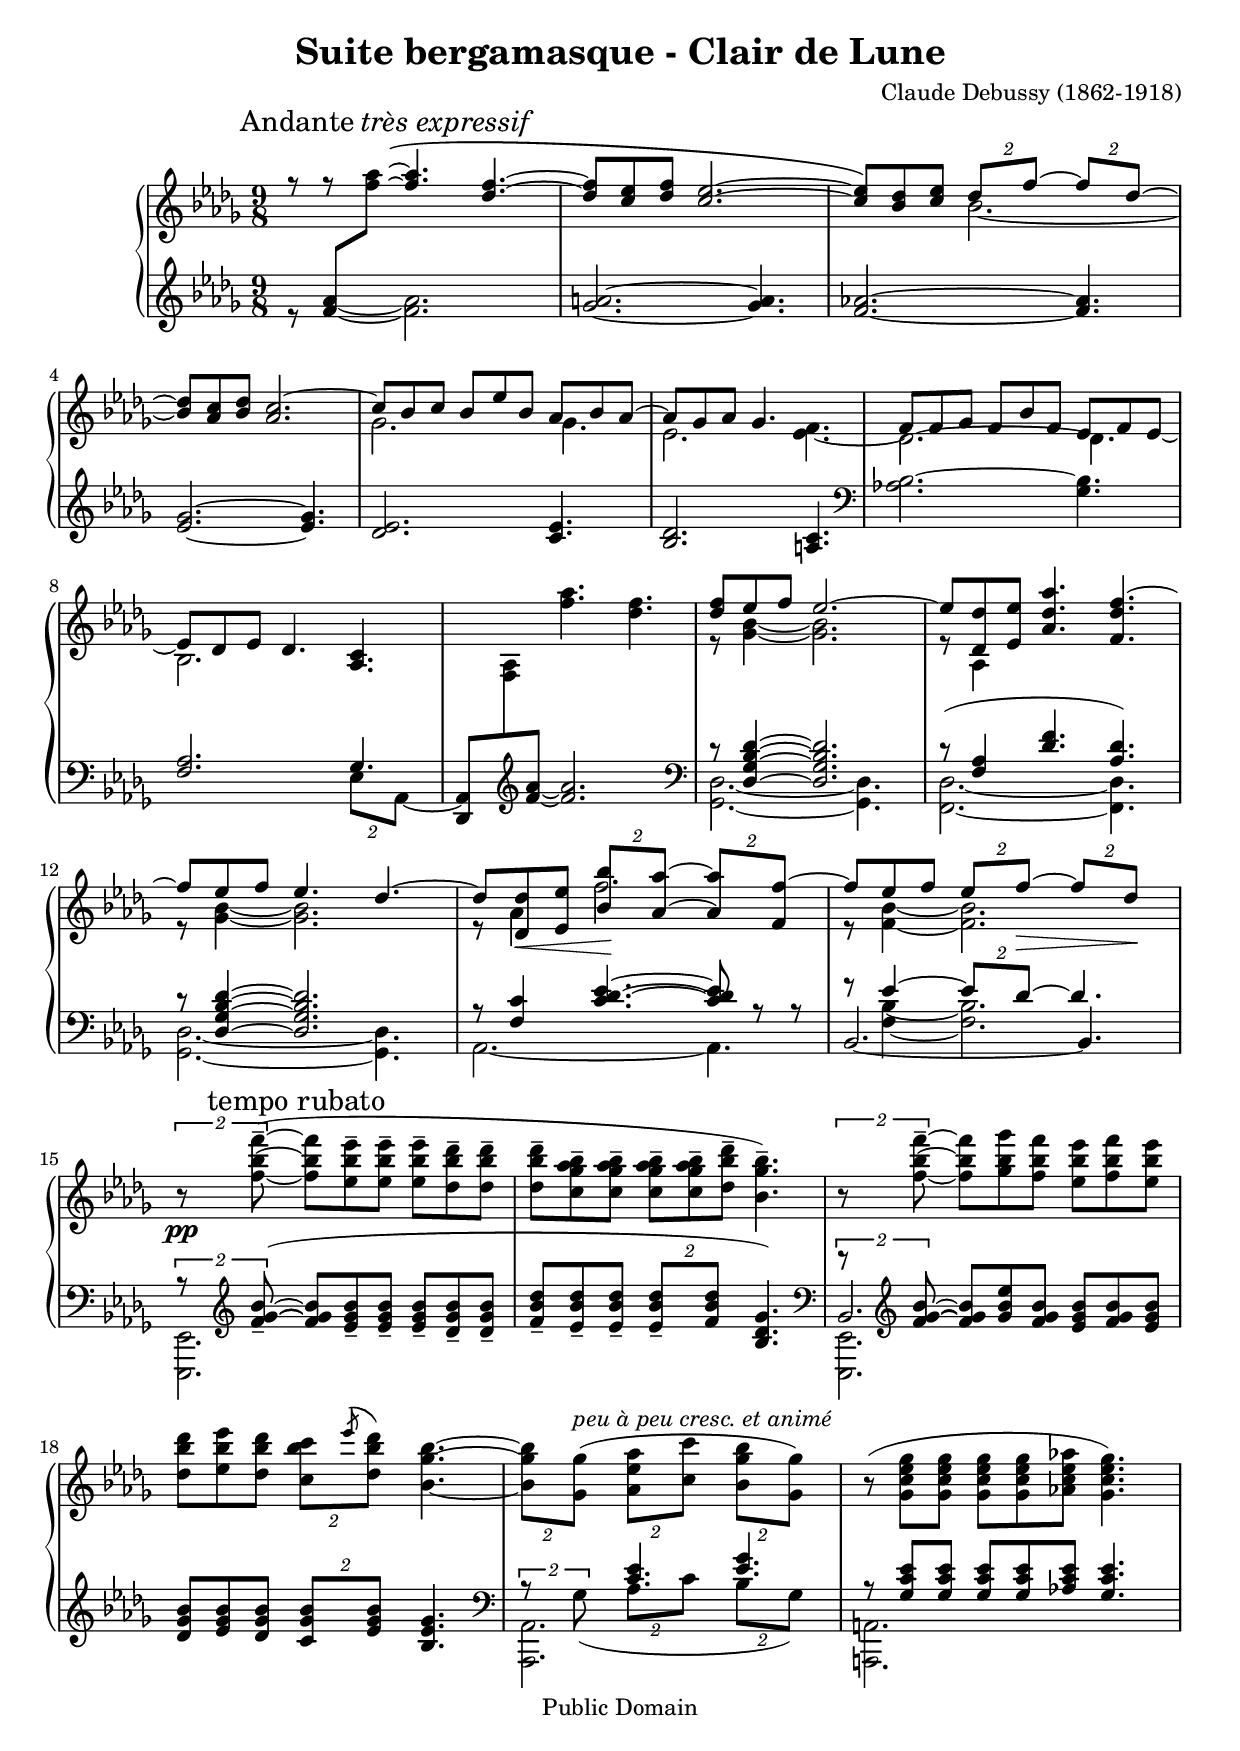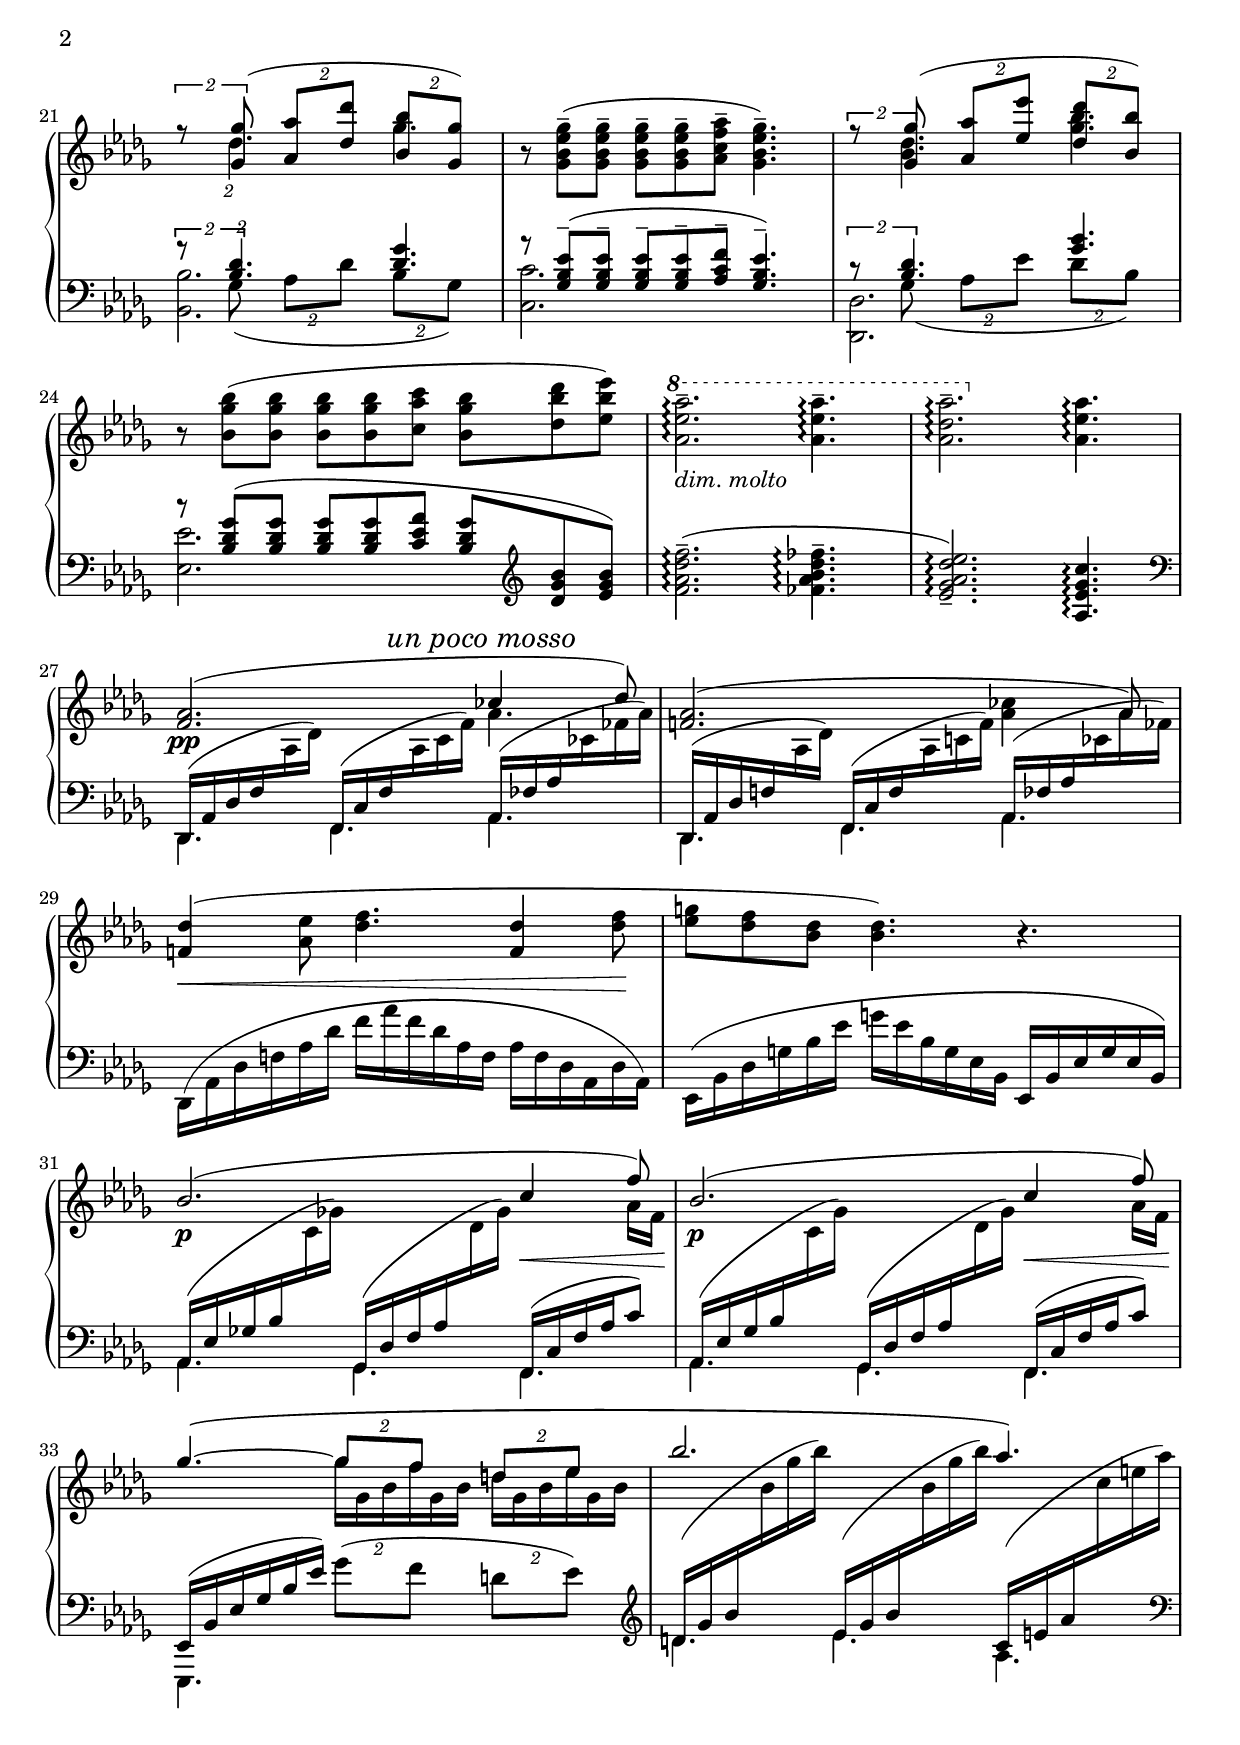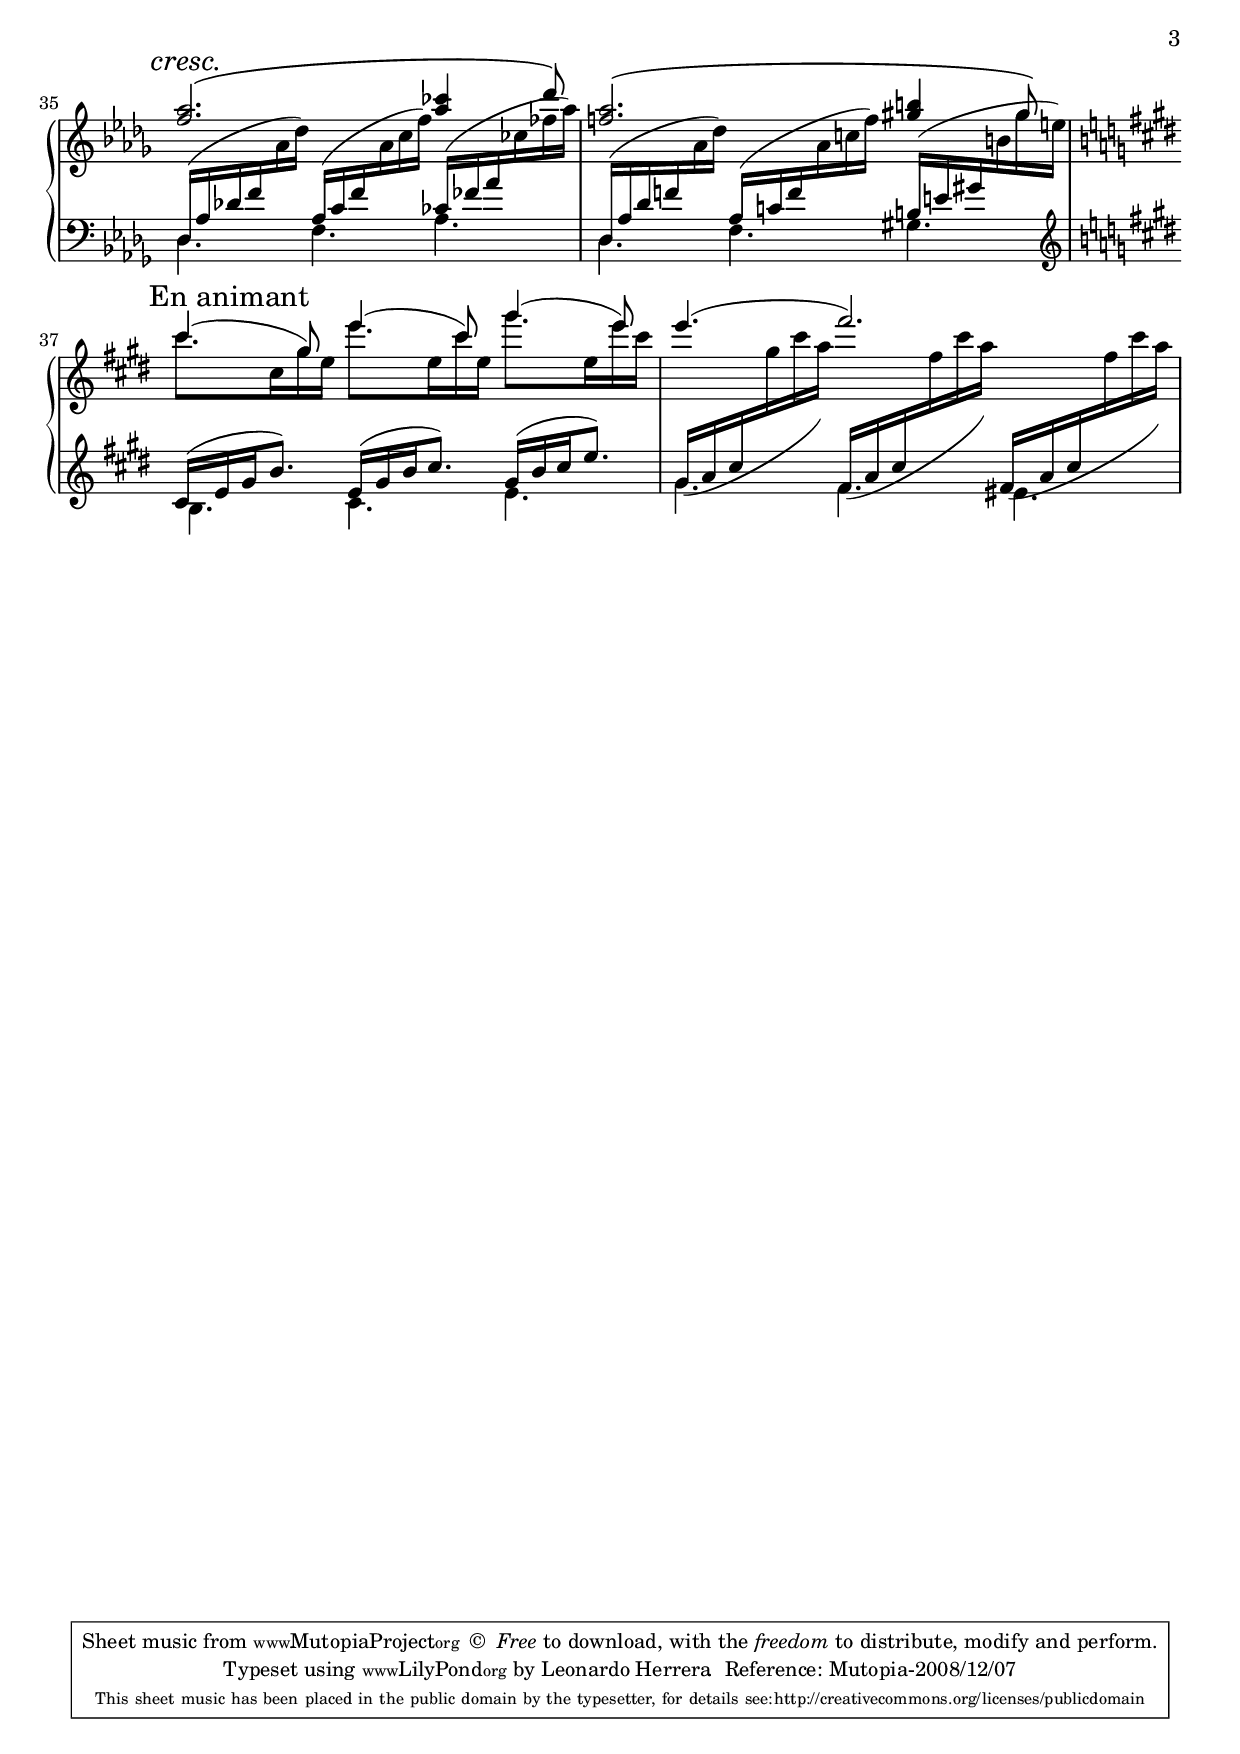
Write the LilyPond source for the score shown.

\header{
   composer          = "Claude Debussy (1862-1918)"
   title             = "Suite bergamasque - Clair de Lune"
   opus              = ""
   date		     = "1903"
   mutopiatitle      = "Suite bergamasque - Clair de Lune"
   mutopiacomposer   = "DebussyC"
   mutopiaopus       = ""
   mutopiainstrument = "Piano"
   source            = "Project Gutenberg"
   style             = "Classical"
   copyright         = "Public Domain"
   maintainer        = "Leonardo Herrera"
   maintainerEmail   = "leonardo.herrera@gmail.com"
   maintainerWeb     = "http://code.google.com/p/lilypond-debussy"
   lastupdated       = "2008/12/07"
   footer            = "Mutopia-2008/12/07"
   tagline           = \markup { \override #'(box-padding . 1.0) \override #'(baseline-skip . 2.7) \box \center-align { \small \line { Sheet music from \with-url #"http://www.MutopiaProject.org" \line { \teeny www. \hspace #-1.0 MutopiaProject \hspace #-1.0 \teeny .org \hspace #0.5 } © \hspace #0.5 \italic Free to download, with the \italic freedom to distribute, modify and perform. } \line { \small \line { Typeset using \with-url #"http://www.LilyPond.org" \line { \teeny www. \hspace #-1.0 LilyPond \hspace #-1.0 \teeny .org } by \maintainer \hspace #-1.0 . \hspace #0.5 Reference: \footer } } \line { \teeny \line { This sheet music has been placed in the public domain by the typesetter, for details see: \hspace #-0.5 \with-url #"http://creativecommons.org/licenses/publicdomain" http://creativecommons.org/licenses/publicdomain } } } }
}

\version "2.10.33"

blanknotes = { \override NoteHead  #'transparent = ##t
	       \override Stem  #'transparent = ##t }
unblanknotes = { \revert NoteHead #'transparent
		 \revert Stem #'transparent }

mBreak = { \break } 

stemExtend = \once \override Stem #'length = #22
noFlag = \once \override Stem #'flag-style = #'no-flag

upper = \relative c'' {
	\clef treble
	\key des \major
	\time 9/8
	\override Staff.NoteCollision #'merge-differently-dotted = ##t
	
	\override Score.RehearsalMark #'Y-offset = #0.1
	\mark \markup { \upright Andante \italic "très expressif" }
	
	<<
		{ 
			% 1
			r8 r8 \blanknotes <f aes>8\(  ~ \unblanknotes <f aes>4. <des f>4. ~
			% 2
			<des f>8[<c ees>8 <des f>8] <c ees>2. ~
			% 3
			<c ees>8 \) <bes des>8 <c ees>8 \times 3/2{des8[f] ~ } \times 3/2{f8[des] ~ }

\mBreak
			
			% 4
			<bes des>8 <aes c>8 <bes des>8 <aes c>2. ~ 
		}
		\\
		{
			% 1
			s2. s4.
			% 2
			s2. s4.
			% 3
			s4. bes2. ~ 
			% 4
			\blanknotes <bes des>8 \unblanknotes
		}
	>>
	
	% 5
	
	<<
		
		{ 
			c8 [bes8 c8] bes8[ees8 bes8] aes8[bes8 aes8] ~ 
			
			% 6
			aes8 [ges aes] ges4. s4.

			% 7
			\stemDown \slurDown des2. ~ des4. 

\mBreak
			
			% 8
			bes2.
		
		}
		\\
		{
			ges'2. ges4.
			
			% 6 
			ees2. <ees f>4. ~
			
			% 7
			\stemUp f8[f ges] f8[bes f] ees8[f ees] ~ 

			% 8
			ees8 [des ees] des4. <aes c>4. 
			
		} 
	>>

	% 9
	\blanknotes  s8 s8 s8 \unblanknotes <f'' aes>4. <des f>4. ~ 
	
	% 10
	<<
		{<des f>8 ees f ees2. ~}
		\\
		{r8 <ges, bes>4 ~ <ges bes>2. }
	>>
	
	% 11
	<<
		{ ees'8 <des des,> <ees ees,> <aes, des aes'>4. <f des' f>4. ~ }
		\\
		{r8 aes,4 }
	>>

\mBreak

	% 12
	<<
		{f''8 ees f ees4. des4. ~ }
		\\
		{r8 <ges, bes>4 ~ <ges bes>2. }
	>>
	
	% 13
	<<
		{ des'8 <des des,>8 \< <ees ees,>8 \times 3/2{<bes bes'>8 \! <aes aes'>8 ~ }  \times 3/2{ <aes aes'>8 <f f'>8 ~ } }
		\\
		{r8 aes4 f'2.}
	>>
	
	% 14
	<<
		{ f8 ees8 f8 \times 3/2{ees8 f \> ~ } \times 3/2{f des \!}  }
		\\
		{r8 <f, bes>4 ~ <f bes>2.}
	>>

\mBreak

	%15
	{ \tupletUp \times 3/2{r8\pp <f' bes f'-->8 ~ ( }  <f bes f'>8 [<ees bes' ees-->8  <ees bes' ees-->8] <ees bes' ees-->8 [<des bes' des-->8 <des bes' des-->8] }
	
	%16
	<des bes' des>8--  <c ges' aes bes>-- <c ges' aes bes>-- <c ges' aes bes>-- <c ges' aes bes>-- <des bes' des>8-- <bes ges' bes>4.-- )
	
	% 17
	\tupletUp \times 3/2 { r8 <f' bes f'>-- ~ } <f bes f'> <ges bes ges'> <f bes f'> <ees bes' ees> <f bes f'> <ees bes' ees>

\mBreak


	% 18
	<des bes' des>8 <ees bes' ees> <des bes' des> 
	
	\tupletDown \times 3/2 { <c bes' c> [ \acciaccatura { \slurUp ees'8 \slurNeutral } <des, bes' des> ] } <bes ges' bes>4. ~
	
	% 19
	\times 3/2 {<bes ges' bes>8 <ges ges'> ^\markup { \italic "peu à peu cresc. et animé" } (  } 
	\times 3/2 {<aes ees' aes> <c c'>}
	\times 3/2 {<bes ges' bes> <ges ges'> )}
	
	% 20
	r8 ( <ges c ees ges> <ges c ees ges> 
	<ges c ees ges> <ges c ees ges> <aes c ees aes> <ges c ees ges>4. )

\mBreak


	% 21
	<<
		{ \times 3/2 {r8 <ges ges'> ( } \times 3/2{<aes aes'> <des des'>} \times 3/2{<bes bes'> <ges ges'> )} }
		\\
		{ \times 3/2 {s8 des'4.} ges }
	>>
	
	% 22
	r8 <ges, bes ees ges>-- (<ges bes ees ges>-- <ges bes ees ges>-- <ges bes ees ges>-- <aes c f aes>-- <ges bes ees ges>4.-- )
	
	% 23
	<<
		{
			\stemDown
			\tupletUp
			\times 3/2{ r8 <bes des>4. } 
			<ges' bes>4.
		}
		\\
		{
			\stemUp 
			\slurUp 
			\tupletUp
			s8 s16 <ges, ges'>8 ( s16
			\times 3/2{ <aes aes'>8 <ees' ees'> } 
			\times 3/2{ <des des'> <bes bes'> ) }
		}
	>>

\mBreak


	% 24
	r8 <bes ges' bes> ( <bes ges' bes> 
	<bes ges' bes> <bes ges' bes> <c aes' c>
	<bes ges' bes> <des bes' des> <ees bes' ees> )
	
	% 25
	#(set-octavation 1)
       \set Staff.ottavation = #"8"
	<aes ees' aes>2.\arpeggio-- _\markup { \italic "dim. molto" } <aes ees' aes>4.\arpeggio--
	
	% 26
	<aes des aes'>2.\arpeggio-- 
	#(set-octavation 0)
	<aes, ees' aes>4.\arpeggio
	
\mBreak

	% 27
	<<
		{ <f aes>2.\pp ( ces'4 des8 ) }
		\\
		{ s2.\mark \markup { \italic "un poco mosso" }  aes4. }
	>>
	
	% 28
	 <f aes>2. ( <aes ces>4 aes8 )

\mBreak

	% 29
	<f des'>4 \< ( <aes ees'>8 <des f>4. <des f,>4 <des f>8 \!
	
	% 30
	<ees g>8 <des f> <des bes> <des bes>4. ) r4.
	
\mBreak

	% 31
	<<
		{ bes2.\p ( c4 f8 ) }
		\\
		{ s2. s4 \< aes,16 f \! }
	>>

	% 32
	<<
		{ bes2.\p ( c4 f8 ) }
		\\
		{ s2. s4 \< aes,16 f \! }
	>>

	% 33
	<<
		{
			ges'4. ~ \( \times 3/2 {ges8 f} \times 3/2{d ees} 
			
			% 34
			
			bes'2. aes4. \)
		}
		\\
		{
			s4. 
			ges16 ges, bes f' ges, bes
			
			d ges, bes ees ges, bes
		}
	>>

\mBreak

	% 35
	\stemUp \phrasingSlurUp
	\mark \markup{ \italic "cresc." } <f' aes>2. \(   <aes ces>4 \stemUp des8 \)
	
	% 36
	<f, aes>2. \( <gis b>4 gis8 \)
	
	\key e \major

\mBreak
	% 37
	<<
		{
		\stemUp \slurUp
		\override Score.RehearsalMark #'Y-offset = #0.2
		\mark \markup { "En animant" }
		cis4 ( gis8 ) 
		e'4 ( cis 8 ) 
		gis'4 ( e8 )
		}
		\\
		{
		cis8. [ cis,16 gis' e ]
		e'8. [ e,16 cis' e, ]
		gis'8. [ e,16 e' cis ]
		}
	>>
	
	% 38
	\stemUp \slurUp
	e4. ( fis2. )
}

lower = \relative c' {
	\key des \major
	\time 9/8
	\override Staff.NoteCollision #'merge-differently-dotted = ##t

	% 1
	<<
		{ s8  <f aes>8 \change Staff = upper \relative c''{ \stemDown <f aes>8 } }
		\\
		% trick to make legatto...
		{ r8 \blanknotes <f aes>4 ~ \unblanknotes <f aes>2. }
	>>
	
	% 2
	<ges a>2. ~ <ges a>4.
	
	% 3
	<f aes>2. ~ <f aes>4.
	
	% 4
	<ees ges>2. ~ <ees ges>4.
	
	% 5
	<des ees>2. <c ees>4.
	
	% 6
	<bes des>2. <a c>4.
	\clef bass 
	
	% 7
	<aes bes>2. ~ <ges bes>4.
	
	% 8
	<<
		{
			<f aes>2. ges4.
			
			% 9
			s2. s4.
		}
		\\
		{ 
			s2. \times 3/2 { ees8[aes,] ~ } |
			
			% 9
			\stemUp <aes des,>8 
			\change Staff=upper \stemDown <aes' f>8 
			\change Staff = lower \clef treble \stemUp <f' aes> ~ <f aes>2. 
			\clef bass
		}
	>>

	
	% 10
	<<
		{ r8 <des, ges bes des>4 ~ <des ges bes des>2. }
		\\
		{ <ges, des'>2. ~ <ges des'>4. }
	>>
	
	% 11
	<<
		{r8 (<f' aes>4 <des' f>4. <aes des>4.) }
		\\
		{<des, f,>2. ~ <des f,>4.}
	>>
	
	% 12
	<<
		{ r8 <des ges bes des>4 ~ <des ges bes des>2.}
		\\
		{<ges, des'>2. ~ <ges des'>4.}
	>>
	
	% 13
	<<
		{ r8 <f' c'>4 <c' des ees>4. ~ <c des ees>8 r8 r8 }
		\\
		{aes,2. ~ aes4.}
	>>
	
	% 14
	
	<<
		{r8 ees''4 ~ \times 3/2{ees8 des ~ } des4.}
		\\
		{s8 <f, bes>4 ~ <f bes>2.}
		\\
		{\tieDown bes,2. ~ bes4.}
	>>
	
	% 15
	<<
		{
			\times 3/2{r8 \clef treble 
			<f'' ges bes>8_- ~ ( } \mark "tempo rubato" 
			
			<f ges bes>8 [
			<ees ges bes>8_- 
			<ees ges bes>8_-] 
			
			<ees ges bes>8_- [
			<des ges bes>_- 
			<des ges bes>_-] 
			
			% 16
			<f bes des>8_- 
			<ees bes' des>_- 
			<ees bes' des>_- \times 3/2{<ees bes' des>8_- <f bes des>} 
			<bes, des ges>4. ) \clef bass
		}
		\\
		{
			<ees,, ees,>2.
			
			% 16
			
			s2. s4.
		}
	>>
	
	% 17
	<<
		{\times 3/2{r8 \clef treble <f'' ges bes>8 ~} <f ges bes> <ges bes ees> <f ges bes> <ees ges bes> <f ges bes> <ees ges bes> }
		\\
		{<ees,, ees,>2. s4.}
		\\
		{bes'2. s4.}
	>>
	
	% 18
	\relative c' {<des ges bes>8 <ees ges bes> <des ges bes> \times 3/2 {<c ges' bes> <ees ges bes>} <bes ees ges>4. } \clef bass
	
	% 19
	<<
		{
			\stemDown
			\slurDown
			\tupletUp
			\times 3/2 {r8 ges' ( } 
			\tupletDown
			\times 3/2 {aes c}
			\times 3/2 {bes ges )}
		}
		\\
		{
			\stemUp s4. <c ees>4. <ees ges>4.
		}
		\\
		{
			\stemDown <aes,, aes,>2.
		}
	>>
	
	% 20
	<<
		{ 
			r8 <ges' c ees>8 <ges c ees>
			<ges c ees> <ges c ees> <aes c ees> <ges c ees>4.
		}
		\\
		{
			<a, a,>2. s4.
		}
	>>
	
	% 21
	<<
		{
			\times 3/2{s8 <bes' des>4.} s4.
		}
		\\
		{
			<bes bes,>2. \stemUp <des ges>4.
		}
		\\
		{
			\tupletUp \stemDown \slurDown \times 3/2 {r8 ges, ( } \tupletDown \times 3/2{aes des} \times 3/2{bes ges ) }
		}
	>>
	
	% 22
	<<
		{r8 <ges bes ees>-- (<ges bes ees>-- <ges bes ees>-- <ges bes ees>-- <aes c f>-- <ges bes ees>4.--) }
		\\
		{<c c,>2. s4.}
	>>

	% 23
	<<
		
		{
			\stemUp
			\tupletUp
			\times 3/2{ r8 <bes des>4. } 
			<ges' bes>4.
		}
		\\
		{
			\stemDown \slurDown \tupletDown 
			s8 s16 ges,8 ( s16
			\times 3/2{ aes8 ees' } 
			\times 3/2{ des bes ) }
		}
		\\
		{\stemDown <des, des,>2. s4}
	>>
	
	% 24
	<<
		{
			r8 <bes' des ges> ( <bes des ges> 
			<bes des ges> <bes des ges> <c ees aes>
			<bes des ges> \clef treble <des ges bes> <ees ges bes> )
		}
		\\
		{
			<ees ees,>2.
		}
	>>

	% 25
	<f aes des f>2.\arpeggio-- ( <fes aes bes des fes>4.\arpeggio--
	
	% 26
	<ees ges aes des ees>2.\arpeggio-- ) <aes, ees' ges c>4.\arpeggio \clef bass

	% 27
	<<
		{
			\stemUp
			des,,16 ( aes' des f \change Staff = upper \stemDown \relative c' { aes des ) } 
			\stemUp \change Staff = lower
			f, ( c' f  \change Staff = upper \stemDown \relative c' { aes c f ) }
			\stemUp \change Staff = lower
			aes, ( fes' aes  \change Staff = upper \stemDown \relative c' { ces fes aes ) }

			
		}
		\\
		{
			\stemDown des,,4. f aes
		}
	>>
	
	% 28
	<<
		{
			\stemUp \change Staff = lower
			des,16 ( aes' des f \change Staff = upper \stemDown \relative c' { aes des ) } 
			\stemUp \change Staff = lower
			f, ( c' f  \change Staff = upper \stemDown \relative c' { aes c f ) }
			\stemUp \change Staff = lower
			aes, ( fes' aes  \change Staff = upper \stemDown 
				\relative c' { ces aes' fes ) }
		}
		\\
		{
			des,,4. f aes
		}
	
	>>
	
	
	% 29
	des,16 ( aes' des f aes des 
	f aes f des aes f
	aes f des aes des aes )
	
	% 30
	ees16 ( bes' des g bes ees
	g ees bes g ees bes 
	ees, bes' ees g ees bes )

	% 31
	<<
		{
			\stemUp
			aes16 ( ees' ges bes \change Staff = upper \stemDown \relative c' { c ges' ) } 
			\stemUp \change Staff = lower
			ges, ( des' f  aes \change Staff = upper \stemDown \relative c' { des ges ) }
			\stemUp \change Staff = lower
			f, ( c' f aes c8 )
		}
		\\
		{
			\stemDown aes,4. ges f
		}
	>>

	% 32
	<<
		{
			\stemUp
			aes16 ( ees' ges bes \change Staff = upper \stemDown \relative c' { c ges' ) } 
			\stemUp \change Staff = lower
			ges, ( des' f  aes \change Staff = upper \stemDown \relative c' { des ges ) }
			\stemUp \change Staff = lower
			f, ( c' f aes c8 )
		}
		\\
		{
			\stemDown aes,4. ges f
		}
	>>
	
	% 33
	
	<<
		{
			ees16 ( bes' ees ges bes ees )
			\stemDown \times 3/2{ ges8 ( f } \times 3/2{d ees ) } 
			\clef treble
			
		}
		\\
		{
			ees,,,4. s2.
		}
	
	>>
	
	% 34
	<<
		{
			% 34
			\stemUp
			d'''16 ( ges bes 
			\change Staff = upper \stemDown 
			bes ges' bes )
			
			\change Staff = lower \stemUp
			ees,, ( ges bes
			\change Staff = upper \stemDown
			bes ges' bes )
			
			\change Staff = lower \stemUp
			c,, ( e aes
			\change Staff = upper \stemDown
			c e aes )
			
			\change Staff = lower \clef bass
		
		}
		\\
		{
			% 34
			d,,4. ees aes,
		}
	>>
	
	
	
	
	
	
	% 35
	<<
		{
			\change Staff = lower \stemUp
			des,16 ( aes' des f
			\change Staff = upper \stemDown
			aes des )

			\change Staff = lower \stemUp
			aes, ( c f
			\change Staff = upper \stemDown
			aes c f )

			\change Staff = lower \stemUp
			ces, (fes aes
			\change Staff = upper \stemDown
			ces fes aes)
		}
		\\
		{
			\stemDown
			des,,,4. f aes
		}
	>>

	% 36
	<<
		{
			\change Staff = lower \stemUp
			des,16 ( aes' des f
			\change Staff = upper \stemDown
			aes des )

			\change Staff = lower \stemUp
			aes, ( c f
			\change Staff = upper \stemDown
			aes c f )

			\change Staff = lower \stemUp
			b,, (e gis
			\change Staff = upper \stemDown
			b gis' e)
		}
		\\
		{
			\stemDown
			des,,4. f gis
			
			\clef treble
			\key e \major
		}
	>>
	
	% 37
	<<
		{
			cis16 [ ( e gis b8. )] 
			e,16 ( gis b cis8. )
			gis16 ( b cis e8. )
		}
		\\
		{
			b,4. cis e
		}
	
	>>

	% 38
	<<
		{
			\slurDown
			\change Staff = lower \stemUp
			gis16 (a cis
			\change Staff = upper \stemDown
			gis' cis a )
			
			\change Staff = lower \stemUp
			fis, (a cis
			\change Staff = upper \stemDown
			fis cis' a)
			
			\change Staff = lower \stemUp
			fis, ( a cis
			\change Staff = upper \stemDown
			fis cis' a)
		}
		\\
		{
			gis,4. fis eis
		}		
		>>

}

\score {
	\new PianoStaff <<
		\context Staff = "upper" {
			% \set PianoStaff.instrumentName = "Piano  "
			#(set-accidental-style 'piano)
			
			\upper
		}
		\context Staff = "lower" {
			#(set-accidental-style 'piano)
			\lower
		}
	>>
	\layout { }
	\midi { }
}
